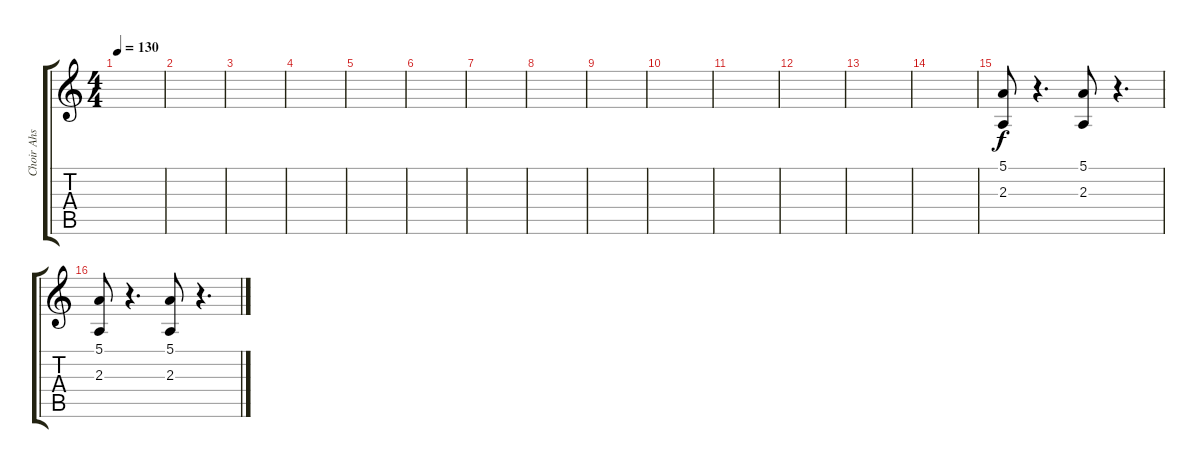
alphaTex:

\track ("Choir Ahs" "Choir Ahs") {instrument choiraahs}
\staff {score tabs}
\tuning (E4 B3 G3 D3 A2 E2) {hide}
\ts (4 4)
\tempo 130
\clef g2
\ks c
|
|
|
|
|
|
|
|
|
|
|
|
|
|
(5.1 2.3).8{instrument stringensemble1} r.4{d} (5.1 2.3).8{instrument stringensemble1} r.4{d} |
(5.1 2.3).8{instrument stringensemble1} r.4{d} (5.1 2.3).8{instrument stringensemble1} r.4{d}
